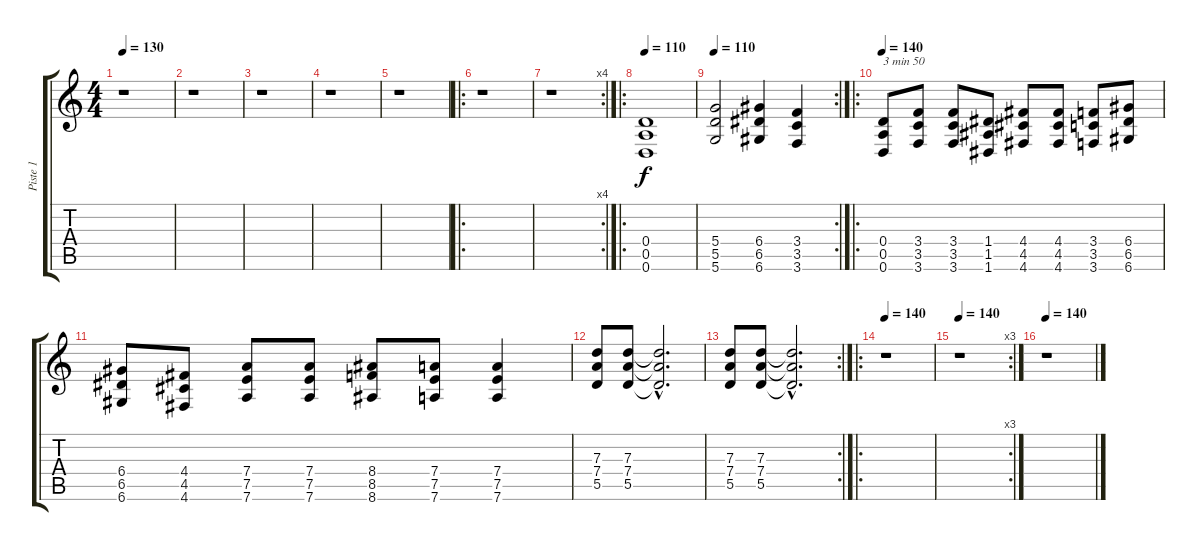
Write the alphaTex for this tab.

\track ("Piste 1" "Piste 1") {instrument overdrivenguitar}
\staff {score tabs}
\tuning (E4 B3 G3 D3 A2 D2) {hide}
\ts (4 4)
\tempo 130
\clef g2
\ks c
r.1{dy f} |
r.1 |
r.1 |
r.1 |
r.1 |
\ro
r.1 |
\rc 4
r.1 |
\ro
\tempo 110
(0.4 0.5 0.6).1 |
\rc 2
\tempo 110
(5.4 5.5 5.6).2 (6.4 6.5 6.6).4 (3.4 3.5 3.6).4 |
\ro
\tempo 140
(0.4 0.5 0.6).8{txt "3 min 50"} (3.4 3.5 3.6).8 (3.4 3.5 3.6).8 (1.4 1.5 1.6).8 (4.4 4.5 4.6).8 (4.4 4.5 4.6).8 (3.4 3.5 3.6).8 (6.4 6.5 6.6).8 |
(6.4 6.5 6.6).8 (4.4 4.5 4.6).8 (7.4 7.5 7.6).8 (7.4 7.5 7.6).8 (8.4 8.5 8.6).8 (7.4 7.5 7.6).8 (7.4 7.5 7.6).4 |
(7.3 7.4 5.5).8 (7.3 7.4 5.5).8 (7.3{hac t} 7.4{hac t} 5.5{hac t}).2{d} |
\rc 2
(7.3 7.4 5.5).8 (7.3 7.4 5.5).8 (7.3{hac t} 7.4{hac t} 5.5{hac t}).2{d} |
\ro
\tempo 140
r.1 |
\rc 3
\tempo 140
r.1 |
\tempo 140
r.1
